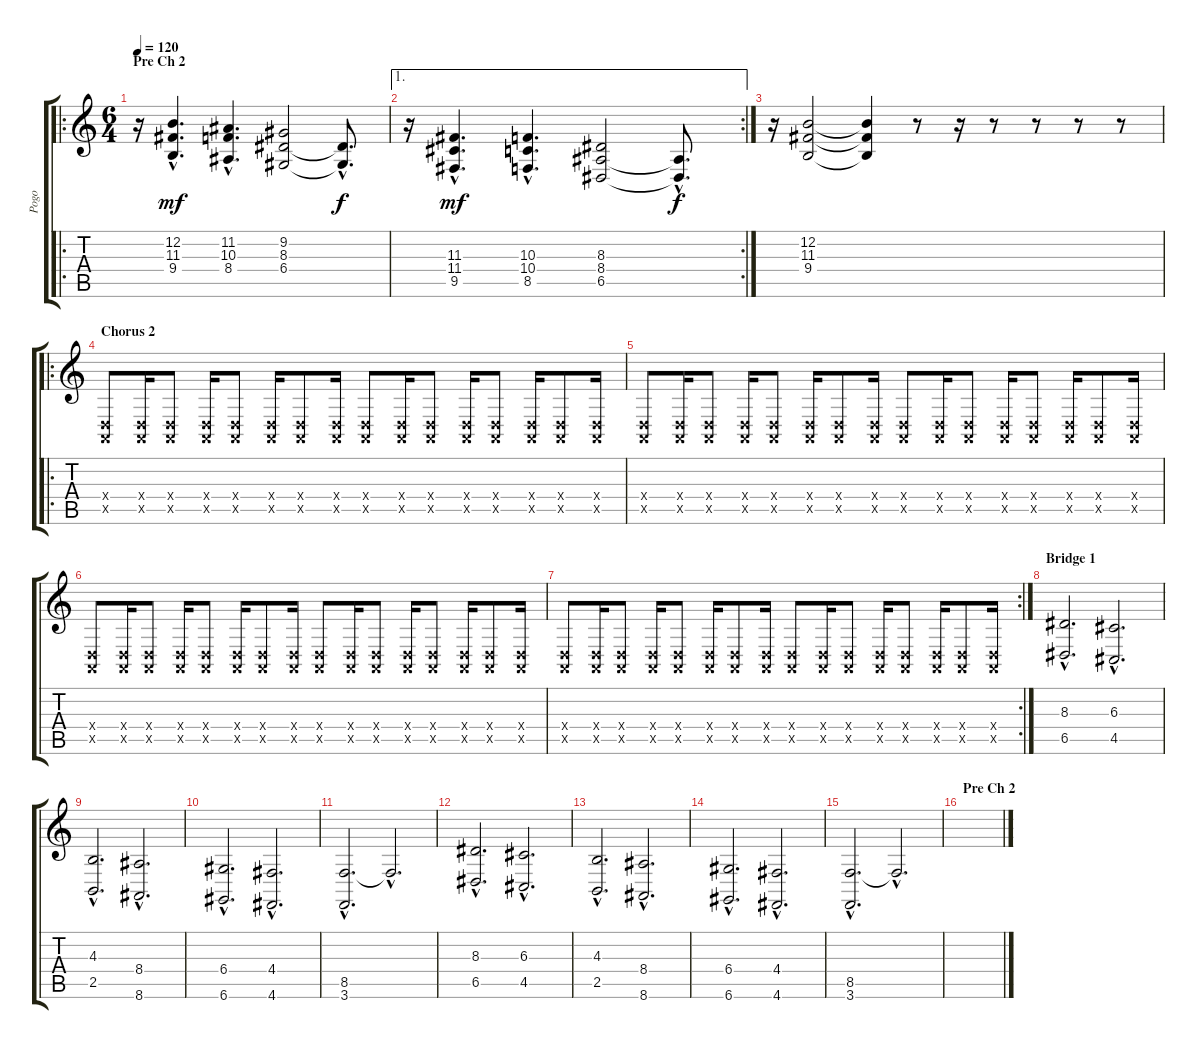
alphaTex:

\track ("Pogo" "Pogo") {instrument lead1square}
\staff {score tabs}
\tuning (E4 B3 G3 D3 A2 D2) {hide}
\ro
\ts (6 4)
\section ("" "Pre Ch 2")
\tempo 120
\clef g2
\ks c
r.16{dy f} (12.2{hac} 11.3{hac} 9.4{hac}).4{d dy mf} (11.2{hac} 10.3{hac} 8.4{hac}).4{d} (9.2 8.3 6.4).2 (8.3{hac t} 6.4{hac t}).8{d dy f} |
\ae 1
\rc 2
r.16 (11.3{hac} 11.4{hac} 9.5{hac}).4{d dy mf} (10.3{hac} 10.4{hac} 8.5{hac}).4{d} (8.3 8.4 6.5).2 (8.4{hac t} 6.5{hac t}).8{d dy f} |
r.16 (12.2 11.3 9.4).2 (12.2{t} 11.3{t} 9.4{t}).4 r.8 r.16 r.8 r.8 r.8 r.8 |
\ro
\section ("" "Chorus 2")
(0.4{x} 0.5{x}).8 (0.4{x} 0.5{x}).16 (0.4{x} 0.5{x}).8 (0.4{x} 0.5{x}).16 (0.4{x} 0.5{x}).8 (0.4{x} 0.5{x}).16 (0.4{x} 0.5{x}).8 (0.4{x} 0.5{x}).16 (0.4{x} 0.5{x}).8 (0.4{x} 0.5{x}).16 (0.4{x} 0.5{x}).8 (0.4{x} 0.5{x}).16 (0.4{x} 0.5{x}).8 (0.4{x} 0.5{x}).16 (0.4{x} 0.5{x}).8 (0.4{x} 0.5{x}).16 |
(0.4{x} 0.5{x}).8 (0.4{x} 0.5{x}).16 (0.4{x} 0.5{x}).8 (0.4{x} 0.5{x}).16 (0.4{x} 0.5{x}).8 (0.4{x} 0.5{x}).16 (0.4{x} 0.5{x}).8 (0.4{x} 0.5{x}).16 (0.4{x} 0.5{x}).8 (0.4{x} 0.5{x}).16 (0.4{x} 0.5{x}).8 (0.4{x} 0.5{x}).16 (0.4{x} 0.5{x}).8 (0.4{x} 0.5{x}).16 (0.4{x} 0.5{x}).8 (0.4{x} 0.5{x}).16 |
(0.4{x} 0.5{x}).8 (0.4{x} 0.5{x}).16 (0.4{x} 0.5{x}).8 (0.4{x} 0.5{x}).16 (0.4{x} 0.5{x}).8 (0.4{x} 0.5{x}).16 (0.4{x} 0.5{x}).8 (0.4{x} 0.5{x}).16 (0.4{x} 0.5{x}).8 (0.4{x} 0.5{x}).16 (0.4{x} 0.5{x}).8 (0.4{x} 0.5{x}).16 (0.4{x} 0.5{x}).8 (0.4{x} 0.5{x}).16 (0.4{x} 0.5{x}).8 (0.4{x} 0.5{x}).16 |
\rc 2
(0.4{x} 0.5{x}).8 (0.4{x} 0.5{x}).16 (0.4{x} 0.5{x}).8 (0.4{x} 0.5{x}).16 (0.4{x} 0.5{x}).8 (0.4{x} 0.5{x}).16 (0.4{x} 0.5{x}).8 (0.4{x} 0.5{x}).16 (0.4{x} 0.5{x}).8 (0.4{x} 0.5{x}).16 (0.4{x} 0.5{x}).8 (0.4{x} 0.5{x}).16 (0.4{x} 0.5{x}).8 (0.4{x} 0.5{x}).16 (0.4{x} 0.5{x}).8 (0.4{x} 0.5{x}).16 |
\section ("" "Bridge 1")
(8.3{hac} 6.5{hac}).2{d} (6.3{hac} 4.5{hac}).2{d} |
(4.3{hac} 2.5{hac}).2{d} (8.4{hac} 8.6{hac}).2{d} |
(6.4{hac} 6.6{hac}).2{d} (4.4{hac} 4.6{hac}).2{d} |
(8.5{hac} 3.6{hac}).2{d} 8.5{hac t}.2{d} |
(8.3{hac} 6.5{hac}).2{d} (6.3{hac} 4.5{hac}).2{d} |
(4.3{hac} 2.5{hac}).2{d} (8.4{hac} 8.6{hac}).2{d} |
(6.4{hac} 6.6{hac}).2{d} (4.4{hac} 4.6{hac}).2{d} |
(8.5{hac} 3.6{hac}).2{d} 8.5{hac t}.2{d} |
\section ("" "Pre Ch 2")
